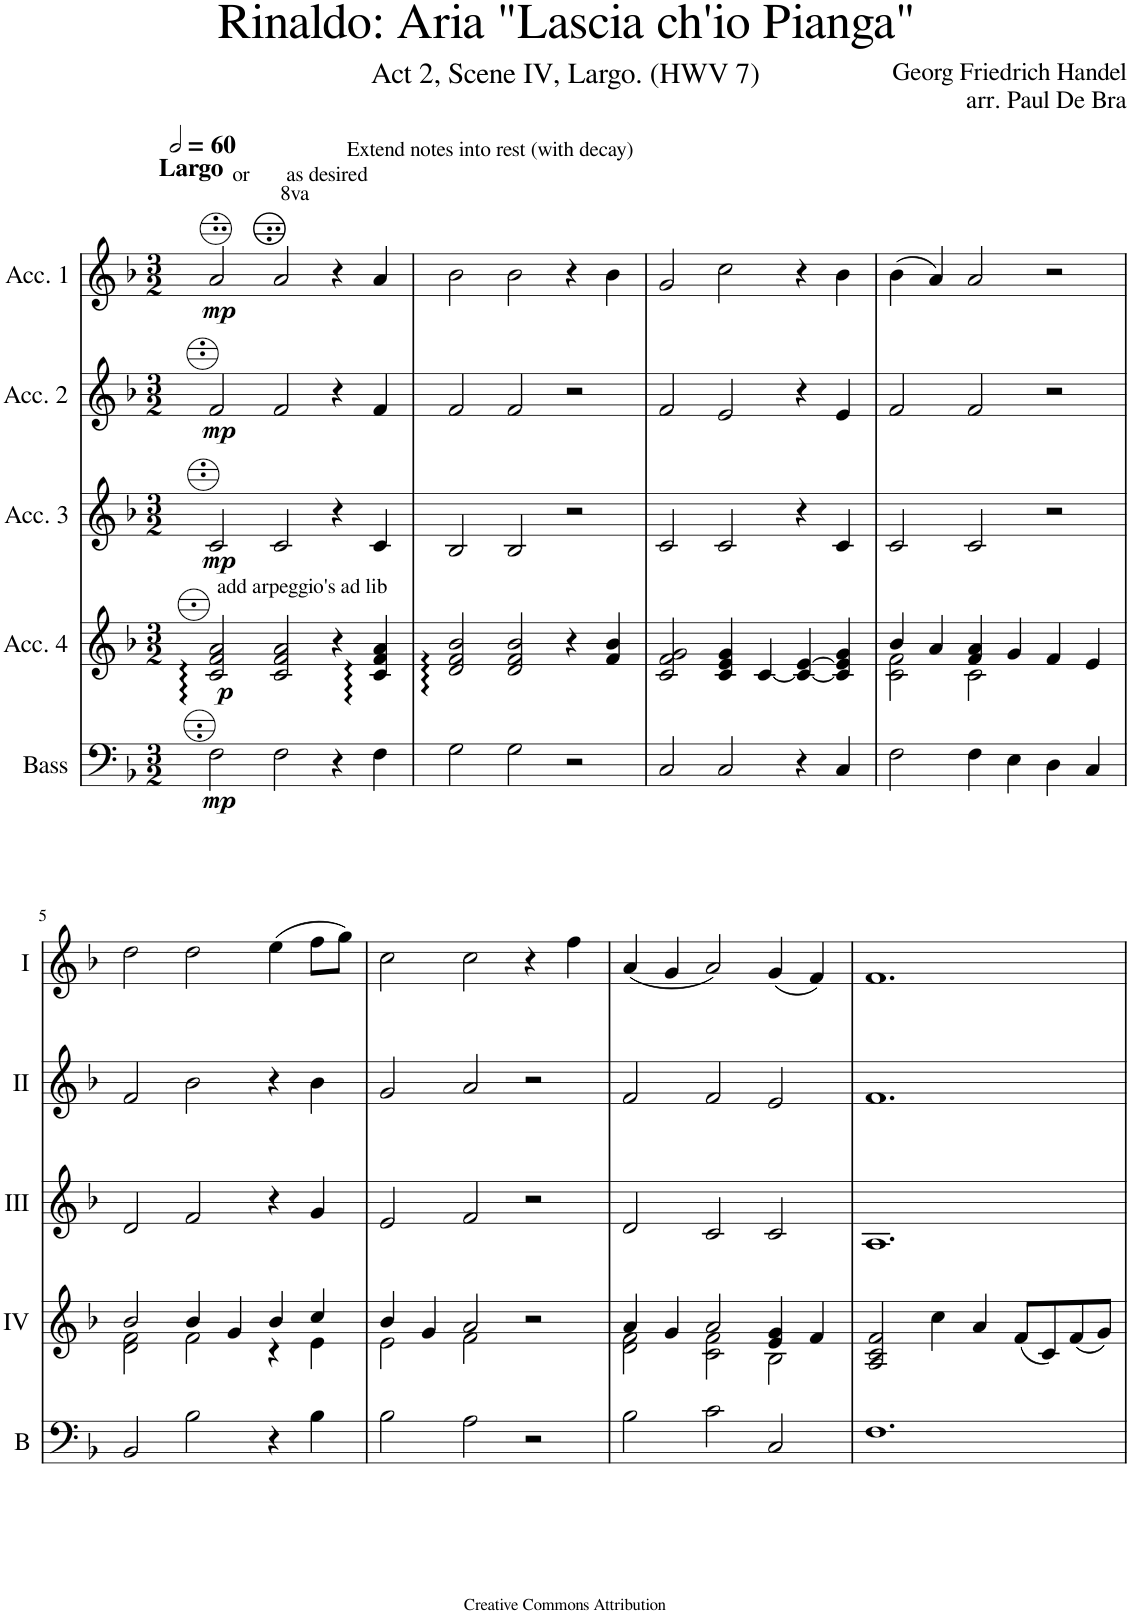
**kern	**dynam	**kern	**dynam	**kern	**dynam	**kern	**dynam	**kern	**dynam
*part5	*part5	*part4	*part4	*part3	*part3	*part2	*part2	*part1	*part1
*staff5	*staff5	*staff4	*staff4	*staff3	*staff3	*staff2	*staff2	*staff1	*staff1
*I"Bass	*	*I"Acc. 4	*	*I"Acc. 3	*	*I"Acc. 2	*	*I"Acc. 1	*
*I'B	*	*	*	*	*	*	*	*	*
*clefF4	*	*clefG2	*	*clefG2	*	*clefG2	*	*clefG2	*
*Trd7c12	*	*	*	*	*	*	*	*	*
*k[b-]	*	*k[b-]	*	*k[b-]	*	*k[b-]	*	*k[b-]	*
*M3/2	*	*M3/2	*	*M3/2	*	*M3/2	*	*M3/2	*
*MM120	*	*MM120	*	*MM120	*	*MM120	*	*MM120	*
=1	=1	=1	=1	=1	=1	=1	=1	=1	=1
!	!	!	!	!	!	!	!	!LO:TX:a:B:t=Largo	!
!	!	!	!	!	!	!	!	!LO:TX:a:t=8va	!
!	!	!	!	!	!	!	!	!LO:TX:a:t=or       as desired	!
!	!	!LO:TX:a:t=add arpeggio's ad lib	!	!	!	!	!	!	!
!	!LO:DY:b	!	!LO:DY:b	!	!LO:DY:b	!	!LO:DY:b	!	!LO:DY:b
2F\	mp	2c/:: 2f/:: 2a/::	p	2c/	mp	2f/	mp	2a/	mp
!	!	!	!	!	!	!	!	!LO:TX:a:t=Extend notes into rest (with decay)	!
2F\	.	2c/ 2f/ 2a/	.	2c/	.	2f/	.	2a/	.
4r	.	4r	.	4r	.	4r	.	4r	.
4F\	.	4c/:: 4f/:: 4a/::	.	4c/	.	4f/	.	4a/	.
=2	=2	=2	=2	=2	=2	=2	=2	=2	=2
2G\	.	2d/:: 2f/:: 2b-/::	.	2B-/	.	2f/	.	2b-\	.
2G\	.	2d/ 2f/ 2b-/	.	2B-/	.	2f/	.	2b-\	.
2r	.	4r	.	2r	.	2r	.	4r	.
.	.	4f/ 4b-/	.	.	.	.	.	4b-\	.
=3	=3	=3	=3	=3	=3	=3	=3	=3	=3
2C/	.	2c/ 2f/ 2g/	.	2c/	.	2f/	.	2g/	.
2C/	.	4c/ 4e/ 4g/	.	2c/	.	2e/	.	2cc\	.
.	.	[4c/	.	.	.	.	.	.	.
4r	.	4c/_ [4e/	.	4r	.	4r	.	4r	.
4C/	.	4c/] 4e/] 4g/	.	4c/	.	4e/	.	4b-\	.
=4	=4	=4	=4	=4	=4	=4	=4	=4	=4
*	*	*^	*	*	*	*	*	*	*
2F\	.	4b-/	2c\ 2f\	.	2c/	.	2f/	.	(4b-\	.
.	.	4a/	.	.	.	.	.	.	4a/)	.
4F\	.	4f/ 4a/	2c\	.	2c/	.	2f/	.	2a/	.
4E\	.	4g/	.	.	.	.	.	.	.	.
4D\	.	4f/	2ryy	.	2r	.	2r	.	2r	.
4C/	.	4e/	.	.	.	.	.	.	.	.
!!LO:LB:g=z
=5	=5	=5	=5	=5	=5	=5	=5	=5	=5	=5
2BB-/	.	2b-/	2d\ 2f\	.	2d/	.	2f/	.	2dd\	.
2B-\	.	4b-/	2f\	.	2f/	.	2b-\	.	2dd\	.
.	.	4g/	.	.	.	.	.	.	.	.
4r	.	4b-/	4r	.	4r	.	4r	.	(4ee\	.
4B-\	.	4cc/	4e\	.	4g/	.	4b-\	.	8ff\L	.
.	.	.	.	.	.	.	.	.	8gg\J)	.
=6	=6	=6	=6	=6	=6	=6	=6	=6	=6	=6
2B-\	.	4b-/	2e\	.	2e/	.	2g/	.	2cc\	.
.	.	4g/	.	.	.	.	.	.	.	.
2A\	.	2a/	2f\	.	2f/	.	2a/	.	2cc\	.
2r	.	2r	2ryy	.	2r	.	2r	.	4r	.
.	.	.	.	.	.	.	.	.	4ff\	.
=7	=7	=7	=7	=7	=7	=7	=7	=7	=7	=7
2B-\	.	4a/	2d\ 2f\	.	2d/	.	2f/	.	(4a/	.
.	.	4g/	.	.	.	.	.	.	4g/	.
2c\	.	2a/	2c\ 2f\	.	2c/	.	2f/	.	2a/)	.
2C/	.	4e/ 4g/	2B-\	.	2c/	.	2e/	.	(4g/	.
.	.	4f/	.	.	.	.	.	.	4f/)	.
*	*	*v	*v	*	*	*	*	*	*	*
=8	=8	=8	=8	=8	=8	=8	=8	=8	=8
1.F	.	2A/ 2c/ 2f/	.	1.A	.	1.f	.	1.f	.
.	.	4cc\	.	.	.	.	.	.	.
.	.	4a/	.	.	.	.	.	.	.
.	.	(8f/L	.	.	.	.	.	.	.
.	.	8c/)	.	.	.	.	.	.	.
.	.	(8f/	.	.	.	.	.	.	.
.	.	8g/J)	.	.	.	.	.	.	.
=	=	=	=	=	=	=	=	=	=
*-	*-	*-	*-	*-	*-	*-	*-	*-	*-
